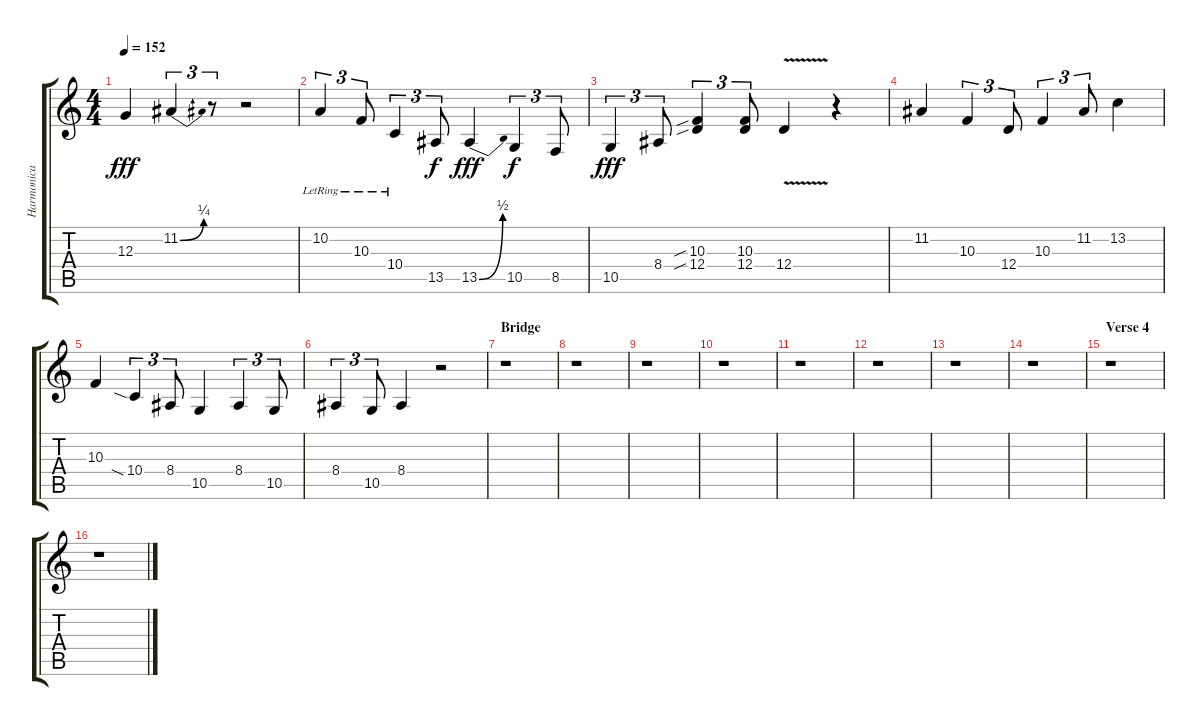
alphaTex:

\track ("Harmonica" "Harmonica") {instrument harmonica}
\staff {score tabs}
\tuning (E4 B3 G3 D3 A2 E2) {hide}
\ts (4 4)
\tempo 152
\clef g2
\ks c
12.3.4{dy fff} 11.2{be (bend 0 0 60 1)}.4{tu (3 2)} r.8{tu (3 2)} r.2 |
10.2{lr}.4{tu (3 2)} 10.3{lr}.8{tu (3 2)} 10.4{lr}.4{tu (3 2)} 13.5.8{tu (3 2) dy f} 13.5{be (bend 0 0 60 2)}.4{dy fff} 10.5.4{tu (3 2) dy f} 8.5.8{tu (3 2)} |
10.5.4{tu (3 2) dy fff} 8.4.8{tu (3 2)} (10.3{sib} 12.4{sib}).4{tu (3 2)} (10.3 12.4).8{tu (3 2)} 12.4{v}.4 r.4 |
11.2.4 10.3.4{tu (3 2)} 12.4.8{tu (3 2)} 10.3.4{tu (3 2)} 11.2.8{tu (3 2)} 13.2.4 |
10.3.4 10.4{sia}.4{tu (3 2)} 8.4.8{tu (3 2)} 10.5.4 8.4.4{tu (3 2)} 10.5.8{tu (3 2)} |
8.4.4{tu (3 2)} 10.5.8{tu (3 2)} 8.4.4 r.2 |
\section ("" "Bridge")
r.1 |
r.1 |
r.1 |
r.1 |
r.1 |
r.1 |
r.1 |
r.1 |
\section ("" "Verse 4")
r.1 |
r.1
